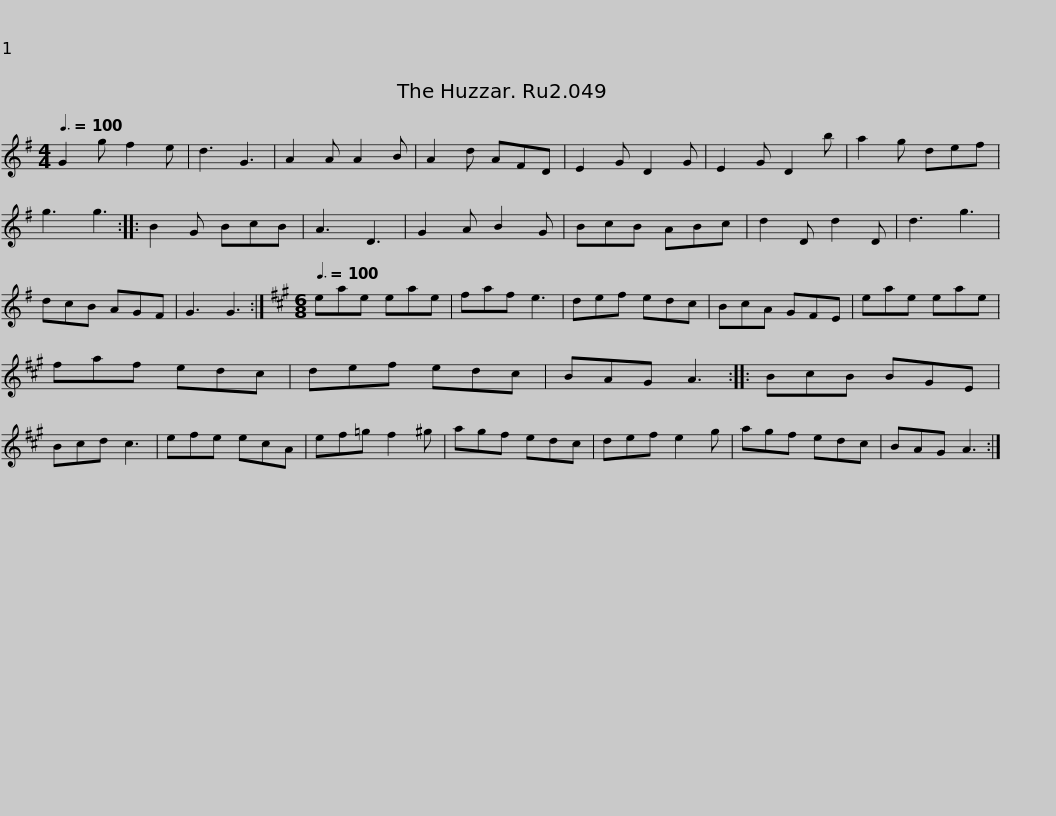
X:1
L:1/8
Q:3/8=100
M:4/4
I:linebreak $
K:G
V:1 treble
V:1
 G2 g f2 e | d3 G3 | A2 A A2 B | A2 d AFD | E2 G D2 G | %5
 E2 G D2 b | a2 g def | g3 g3 :: B2 G BcB |$ A3 D3 | %10
 G2 A B2 G | BcB ABc | d2 D d2 D | d3 g3 | dcB AGF | %15
 G3 G3 :|[K:A][M:6/8][Q:3/8=100] eae eae |$ faf e3 | def edc | BcA GFE | %20
 eae eae | faf edc | def edc | BAG A3 ::$ BcB BGE | %25
 Bcd c3 | efe ecA | ef=g f2 ^g | agf edc | def e2 g | %30
 agf edc |$ BAG A3 :| %32
